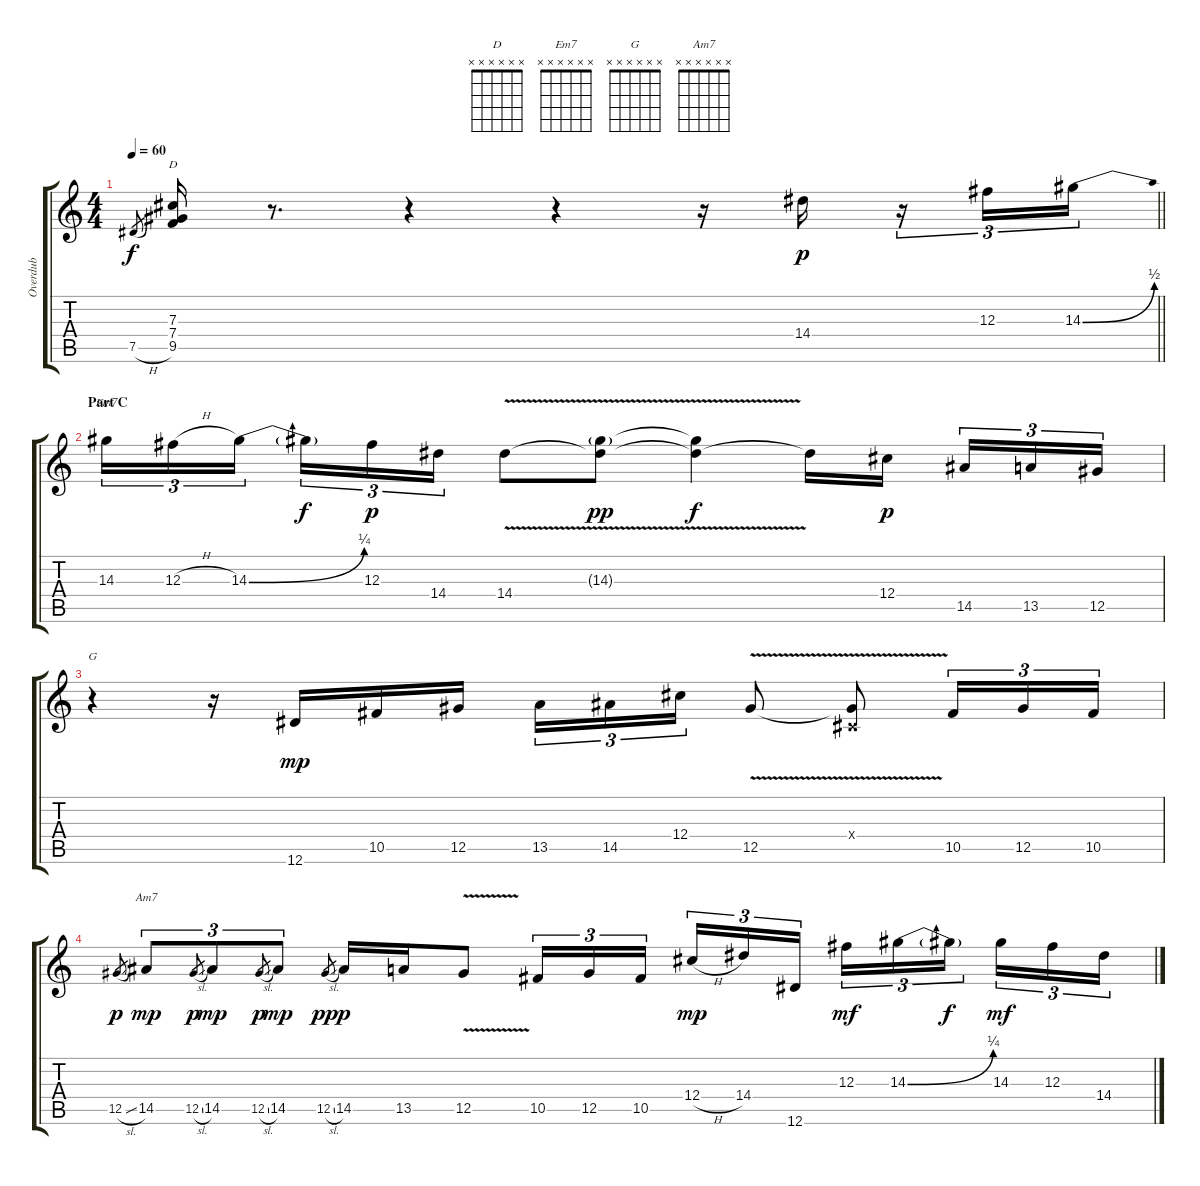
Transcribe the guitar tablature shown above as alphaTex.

\track ("Overdub" "Overdub") {instrument fretlessbass}
\staff {score tabs}
\tuning (Eb4 Bb3 Gb3 Db3 Ab2 Eb2) {hide}
\chord ("D" x x x x x x)
\chord ("Em7" x x x x x x)
\chord ("G" x x x x x x)
\chord ("Am7" x x x x x x)
\ts (4 4)
\tempo 60
\clef g2
\barLineRight lightlight
\ks c
7.5{h}.8{gr dy f} (7.3 7.4 9.5).16{ch "D"} r.8{d} r.4 r.4 r.16 14.4.16{dy p} r.16{tu (3 2)} 12.3.16{tu (3 2)} 14.3{be (bend 0 0 60 2)}.16{tu (3 2)} |
\section ("" "Part C")
14.3.16{tu (3 2) ch "Em7"} 12.3{h}.16{tu (3 2)} 14.3{be (bend 0 0 60 1)}.16{tu (3 2)} 14.3{t}.16{tu (3 2) dy f} 12.3.16{tu (3 2) dy p} 14.4.16{tu (3 2)} 14.4{v}.8 (14.3{v g} 14.4{v t}).8{dy pp} (14.3{t} 14.4{t}).4{dy f} 14.4{t}.16 12.4.16{dy p} 14.5.16{tu (3 2)} 13.5.16{tu (3 2)} 12.5.16{tu (3 2)} |
r.4{ch "G"} r.16 12.6.16{dy mp} 10.5.16 12.5.16 13.5.16{tu (3 2)} 14.5.16{tu (3 2)} 12.4.16{tu (3 2)} 12.5{v}.8 (0.4{x} 12.5{t}).8 10.5.16{tu (3 2)} 12.5.16{tu (3 2)} 10.5.16{tu (3 2)} |
12.5{sl}.8{gr dy p} 14.5.8{tu (3 2) ch "Am7" dy mp} 12.5{sl}.8{gr dy p} 14.5.8{tu (3 2) dy mp} 12.5{sl}.8{gr dy p} 14.5.8{tu (3 2) dy mp} 12.5{sl}.8{gr dy pp} 14.5.16{dy p} 13.5.16 12.5{v}.8 10.5.16{tu (3 2)} 12.5.16{tu (3 2)} 10.5.16{tu (3 2)} 12.4{h}.16{tu (3 2) dy mp} 14.4.16{tu (3 2)} 12.6.16{tu (3 2)} 12.3.16{tu (3 2) dy mf} 14.3{be (bend 0 0 60 1)}.16{tu (3 2)} 14.3{t}.16{tu (3 2) dy f} 14.3.16{tu (3 2) dy mf} 12.3.16{tu (3 2)} 14.4.16{tu (3 2)}
